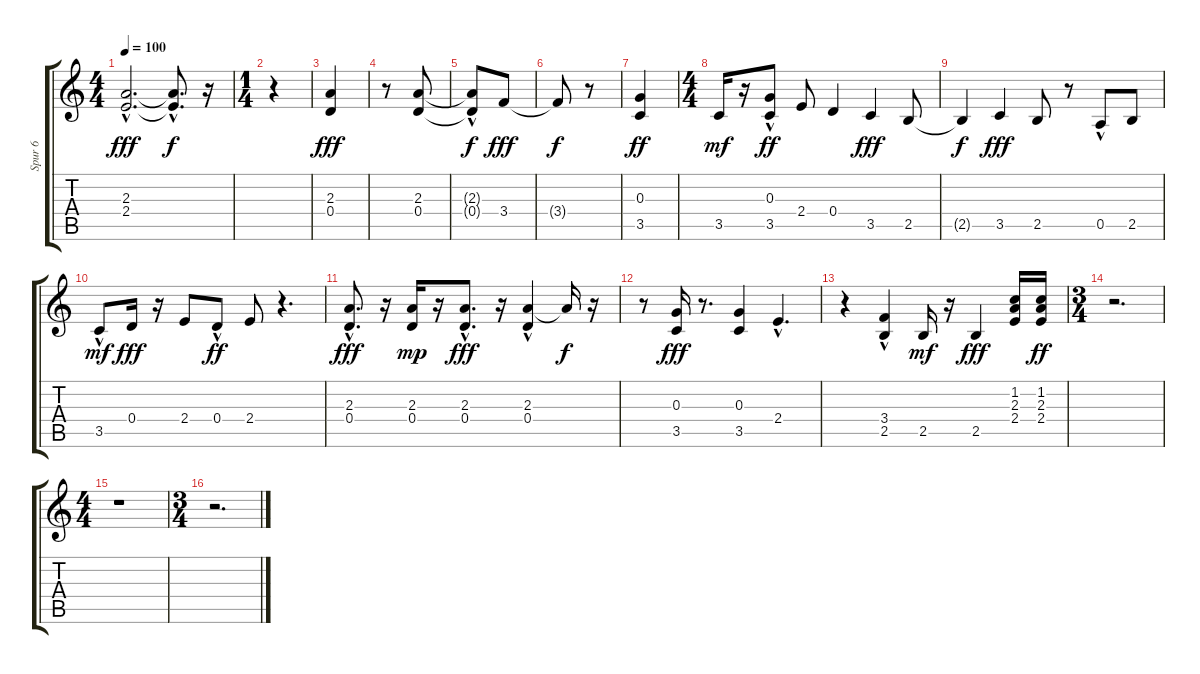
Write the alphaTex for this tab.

\track ("Spur 6" "Spur 6") {instrument electricguitarclean}
\staff {score tabs}
\tuning (E4 B3 G3 D3 A2 E2) {hide}
\ts (4 4)
\tempo 100
\clef g2
\ks c
(2.3{hac} 2.4{hac}).2{d dy fff} (2.3{hac t} 2.4{hac t}).8{d dy f} r.16 |
\ts (1 4)
r.4 |
(2.3 0.4).4{dy fff} |
r.8 (2.3 0.4).8 |
(2.3{hac t} 0.4{hac t}).8{dy f} 3.4.8{dy fff} |
3.4{t}.8{dy f} r.8 |
(0.3 3.5).4{dy ff} |
\ts (4 4)
3.5.16{dy mf} r.16 (0.3{hac} 3.5).8{dy ff} 2.4.8 0.4.4 3.5.4{dy fff} 2.5.8 |
2.5{t}.4{dy f} 3.5.4{dy fff} 2.5.8 r.8 0.5{hac}.8 2.5.8 |
3.5{hac}.8{dy mf} 0.4.16{dy fff} r.16 2.4.8 0.4{hac}.8{dy ff} 2.4.8 r.4{d} |
(2.3{hac} 0.4{hac}).8{d dy fff} r.16 (2.3 0.4).16{dy mp} r.16 (2.3{hac} 0.4{hac}).8{d dy fff} r.16 (2.3 0.4{hac}).4 2.3{t}.16{dy f} r.16 |
r.8 (0.3 3.5).16{dy fff} r.8{d} (0.3 3.5).4 2.4{hac}.4{d} |
r.4 (3.4 2.5{hac}).4 2.5.16{dy mf} r.16 2.5.4{dy fff} (1.2 2.3 2.4).16 (1.2 2.3 2.4).16{dy ff} |
\ts (3 4)
r.2{d} |
\ts (4 4)
r.1 |
\ts (3 4)
r.2{d}
